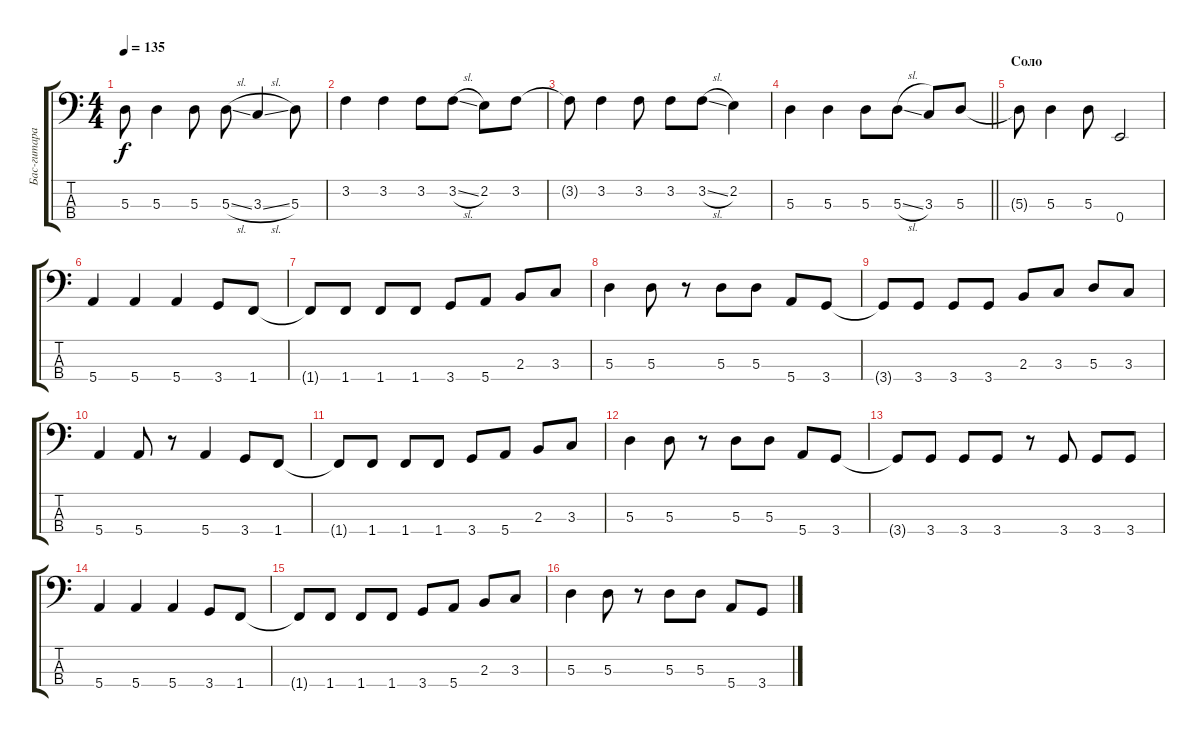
\track ("Бас-гитара" "Бас-гитара") {instrument electricbassfinger}
\staff {score tabs}
\tuning (G2 D2 A1 E1) {hide}
\ts (4 4)
\tempo 135
\clef f4
\ks c
5.3{t}.8{dy f} 5.3.4 5.3.8 5.3{sl}.8 3.3{sl}.4 5.3.8 |
3.2.4 3.2.4 3.2.8 3.2{sl}.8 2.2.8 3.2.8 |
3.2{t}.8 3.2.4 3.2.8 3.2.8 3.2{sl}.8 2.2.4 |
\barLineRight lightlight
5.3.4 5.3.4 5.3.8 5.3{sl}.8 3.3.8 5.3.8 |
\section ("" "Соло")
5.3{t}.8 5.3.4 5.3.8 0.4.2 |
5.4.4 5.4.4 5.4.4 3.4.8 1.4.8 |
1.4{t}.8 1.4.8 1.4.8 1.4.8 3.4.8 5.4.8 2.3.8 3.3.8 |
5.3.4 5.3.8 r.8 5.3.8 5.3.8 5.4.8 3.4.8 |
3.4{t}.8 3.4.8 3.4.8 3.4.8 2.3.8 3.3.8 5.3.8 3.3.8 |
5.4.4 5.4.8 r.8 5.4.4 3.4.8 1.4.8 |
1.4{t}.8 1.4.8 1.4.8 1.4.8 3.4.8 5.4.8 2.3.8 3.3.8 |
5.3.4 5.3.8 r.8 5.3.8 5.3.8 5.4.8 3.4.8 |
3.4{t}.8 3.4.8 3.4.8 3.4.8 r.8 3.4.8 3.4.8 3.4.8 |
5.4.4 5.4.4 5.4.4 3.4.8 1.4.8 |
1.4{t}.8 1.4.8 1.4.8 1.4.8 3.4.8 5.4.8 2.3.8 3.3.8 |
5.3.4 5.3.8 r.8 5.3.8 5.3.8 5.4.8 3.4.8
